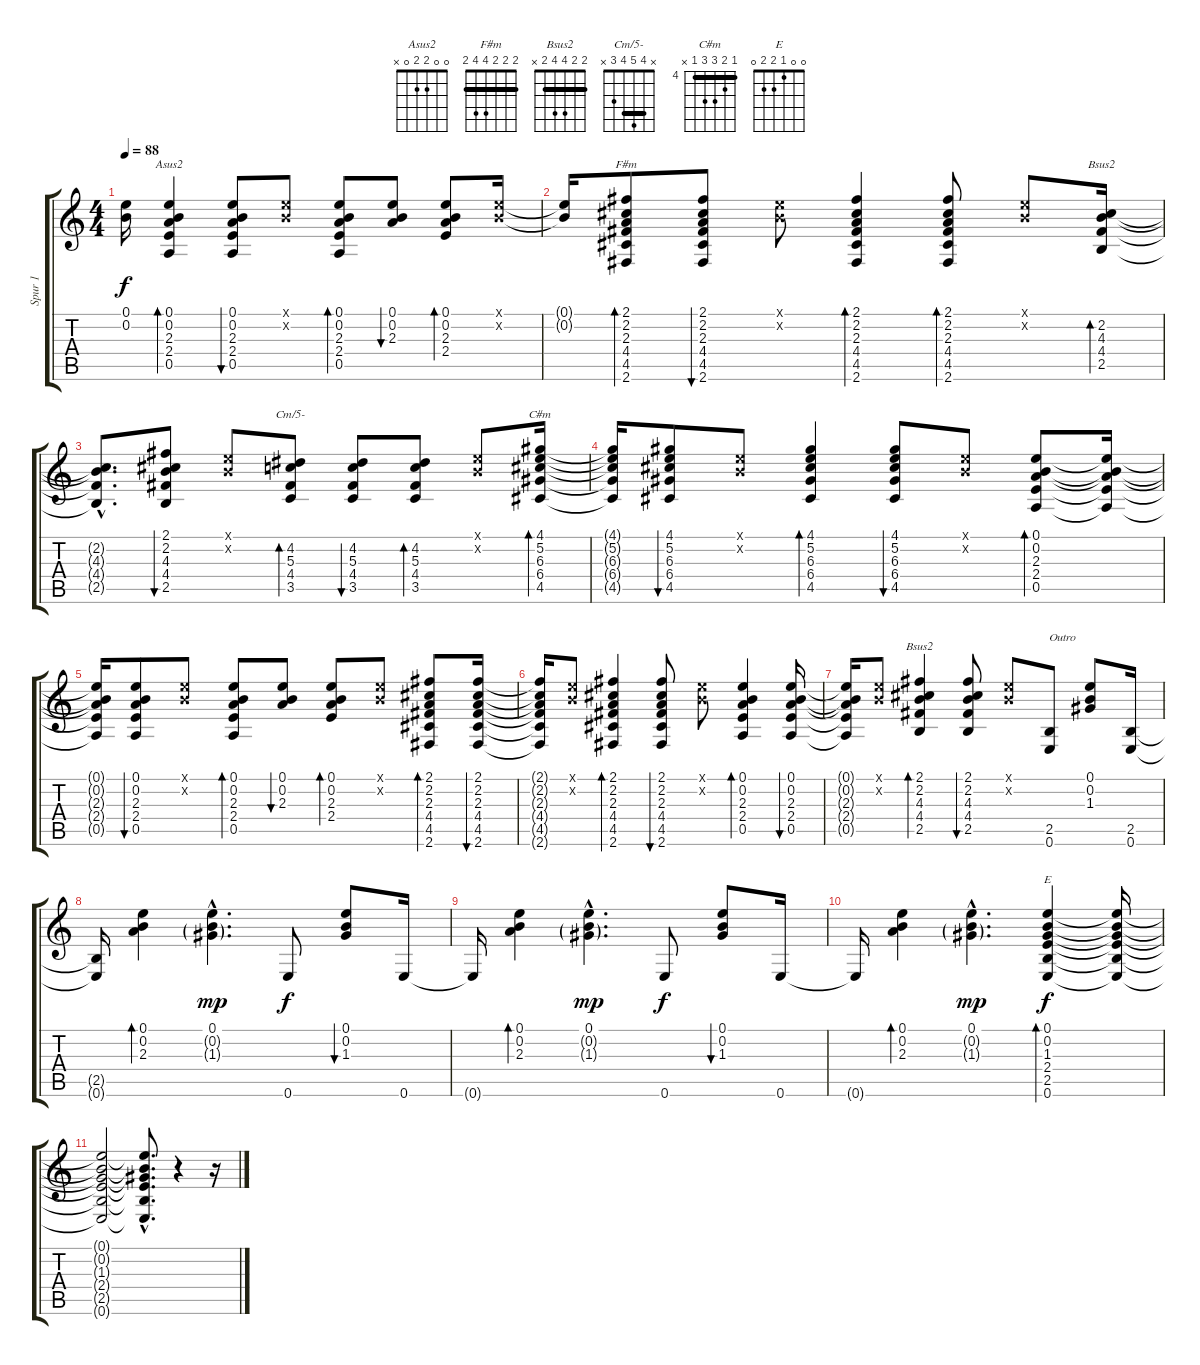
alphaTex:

\track ("Spur 1" "Spur 1") {instrument acousticguitarsteel}
\staff {score tabs}
\tuning (E4 B3 G3 D3 A2 E2) {hide}
\chord ("Asus2" 0 0 2 2 0 x)
\chord ("F#m" 2 2 2 4 4 2) {barre 2}
\chord ("Bsus2" x 2 4 4 2 x) {barre 2}
\chord ("Cm/5-" x 4 5 4 3 x) {barre 4}
\chord ("C#m" 4 5 6 6 4 x) {firstfret 4 barre 4}
\chord ("Bsus2" 2 2 4 4 2 x) {barre 2}
\chord ("E" 0 0 1 2 2 0)
\ts (4 4)
\tempo 88
\clef g2
\ks c
(0.1{t} 0.2{t}).16{dy f} (0.1 0.2 2.3 2.4 0.5).4{bd 60 ch "Asus2"} (0.1 0.2 2.3 2.4 0.5).8{bu 60} (0.1{x} 0.2{x}).8 (0.1 0.2 2.3 2.4 0.5).8{bd 60} (0.1 0.2 2.3).8{bu 60} (0.1 0.2 2.3 2.4).8{bd 60} (0.1{x} 0.2{x}).16 |
(0.1{t} 0.2{t}).16 (2.1 2.2 2.3 4.4 4.5 2.6).8{bd 60 ch "F#m"} (2.1 2.2 2.3 4.4 4.5 2.6).8{bu 60} (0.1{x} 0.2{x}).8 (2.1 2.2 2.3 4.4 4.5 2.6).4{bd 60} (2.1 2.2 2.3 4.4 4.5 2.6).8{bd 60} (0.1{x} 0.2{x}).8 (2.2 4.3 4.4 2.5).16{bd 60 ch "Bsus2"} |
(2.2{hac t} 4.3{hac t} 4.4{hac t} 2.5{hac t}).8{d} (2.1 2.2 4.3 4.4 2.5).8{bu 60} (0.1{x} 0.2{x}).8 (4.2 5.3 4.4 3.5).8{bd 60 ch "Cm/5-"} (4.2 5.3 4.4 3.5).8{bu 60} (4.2 5.3 4.4 3.5).8{bd 30} (0.1{x} 0.2{x}).8 (4.1 5.2 6.3 6.4 4.5).16{bd 60 ch "C#m"} |
(4.1{t} 5.2{t} 6.3{t} 6.4{t} 4.5{t}).16 (4.1 5.2 6.3 6.4 4.5).8{bu 60} (0.1{x} 0.2{x}).8 (4.1 5.2 6.3 6.4 4.5).4{bd 60} (4.1 5.2 6.3 6.4 4.5).8{bu 60} (0.1{x} 0.2{x}).8 (0.1 0.2 2.3 2.4 0.5).8{bd 60} (0.1{t} 0.2{t} 2.3{t} 2.4{t} 0.5{t}).16 |
(0.1{t} 0.2{t} 2.3{t} 2.4{t} 0.5{t}).16 (0.1 0.2 2.3 2.4 0.5).8{bu 60} (0.1{x} 0.2{x}).8 (0.1 0.2 2.3 2.4 0.5).8{bd 60} (0.1 0.2 2.3).8{bu 60} (0.1 0.2 2.3 2.4).8{bd 60} (0.1{x} 0.2{x}).8 (2.1 2.2 2.3 4.4 4.5 2.6).8{bd 60} (2.1 2.2 2.3 4.4 4.5 2.6).16{bu 60} |
(2.1{t} 2.2{t} 2.3{t} 4.4{t} 4.5{t} 2.6{t}).16 (0.1{x} 0.2{x}).8 (2.1 2.2 2.3 4.4 4.5 2.6).4{bd 60} (2.1 2.2 2.3 4.4 4.5 2.6).8{bu 60} (0.1{x} 0.2{x}).8 (0.1 0.2 2.3 2.4 0.5).4{bd 60} (0.1 0.2 2.3 2.4 0.5).16{bu 60} |
(0.1{t} 0.2{t} 2.3{t} 2.4{t} 0.5{t}).16 (0.1{x} 0.2{x}).8 (2.1 2.2 4.3 4.4 2.5).4{bd 60 ch "Bsus2"} (2.1 2.2 4.3 4.4 2.5).8{bu 60} (0.1{x} 0.2{x}).8 (2.5 0.6).8{txt "Outro"} (0.1 0.2 1.3).8 (2.5 0.6).16 |
(2.5{t} 0.6{t}).16 (0.1 0.2 2.3).4{bd 60} (0.1{hac} 0.2{g hac} 1.3{g hac}).4{d dy mp} 0.6.8{dy f} (0.1 0.2 1.3).8{bu 60} 0.6.16 |
0.6{t}.16 (0.1 0.2 2.3).4{bd 60} (0.1{hac} 0.2{g hac} 1.3{g hac}).4{d dy mp} 0.6.8{dy f} (0.1 0.2 1.3).8{bu 60} 0.6.16 |
0.6{t}.16 (0.1 0.2 2.3).4{bd 60} (0.1{hac} 0.2{g hac} 1.3{g hac}).4{d dy mp} (0.1 0.2 1.3 2.4 2.5 0.6).4{bd 480 ch "E" dy f} (0.1{t} 0.2{t} 1.3{t} 2.4{t} 2.5{t} 0.6{t}).16 |
(0.1{t} 0.2{t} 1.3{t} 2.4{t} 2.5{t} 0.6{t}).2 (0.1{hac t} 0.2{hac t} 1.3{hac t} 2.4{hac t} 2.5{hac t} 0.6{hac t}).8{d} r.4 r.16
